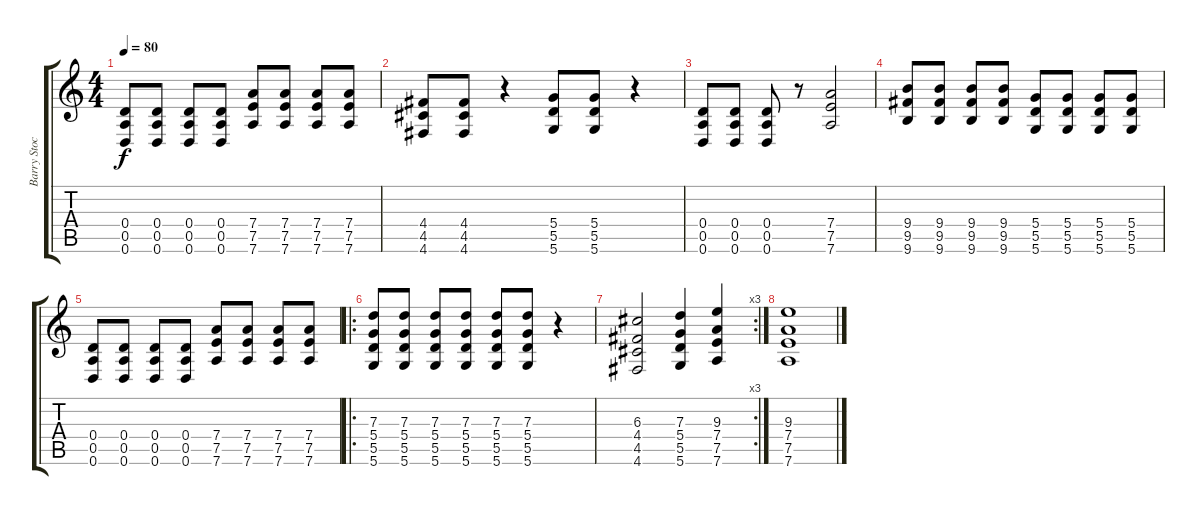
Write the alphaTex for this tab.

\track ("Barry Stock" "Barry Stoc") {instrument electricguitarclean}
\staff {score tabs}
\tuning (E4 B3 G3 D3 A2 D2) {hide}
\ts (4 4)
\tempo 80
\clef g2
\ks c
(0.4 0.5 0.6).8{dy f} (0.4 0.5 0.6).8 (0.4 0.5 0.6).8 (0.4 0.5 0.6).8 (7.4 7.5 7.6).8 (7.4 7.5 7.6).8 (7.4 7.5 7.6).8 (7.4 7.5 7.6).8 |
(4.4 4.5 4.6).8 (4.4 4.5 4.6).8 r.4 (5.4 5.5 5.6).8 (5.4 5.5 5.6).8 r.4 |
(0.4 0.5 0.6).8 (0.4 0.5 0.6).8 (0.4 0.5 0.6).8 r.8 (7.4 7.5 7.6).2 |
(9.4 9.5 9.6).8 (9.4 9.5 9.6).8 (9.4 9.5 9.6).8 (9.4 9.5 9.6).8 (5.4 5.5 5.6).8 (5.4 5.5 5.6).8 (5.4 5.5 5.6).8 (5.4 5.5 5.6).8 |
(0.4 0.5 0.6).8 (0.4 0.5 0.6).8 (0.4 0.5 0.6).8 (0.4 0.5 0.6).8 (7.4 7.5 7.6).8 (7.4 7.5 7.6).8 (7.4 7.5 7.6).8 (7.4 7.5 7.6).8 |
\ro
(7.3 5.4 5.5 5.6).8 (7.3 5.4 5.5 5.6).8 (7.3 5.4 5.5 5.6).8 (7.3 5.4 5.5 5.6).8 (7.3 5.4 5.5 5.6).8 (7.3 5.4 5.5 5.6).8 r.4 |
\rc 3
(6.3 4.4 4.5 4.6).2 (7.3 5.4 5.5 5.6).4 (9.3 7.4 7.5 7.6).4 |
(9.3 7.4 7.5 7.6).1{volume 0}
